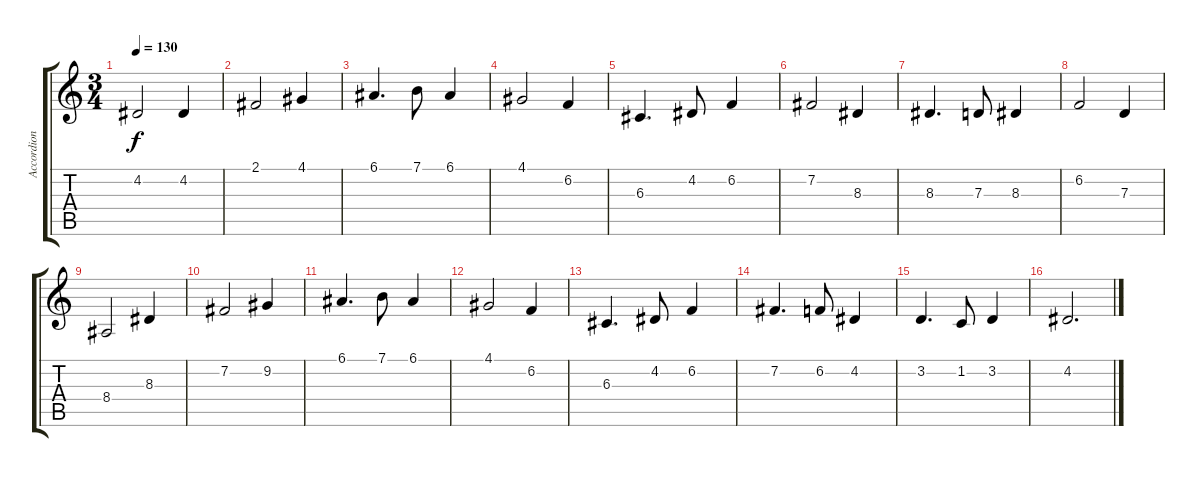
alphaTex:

\track ("Accordion" "Accordion") {instrument accordion}
\staff {score tabs}
\tuning (E4 B3 G3 D3 A2 E2) {hide}
\ts (3 4)
\section ("" "")
\tempo 130
\clef g2
\ks c
4.2.2{dy f} 4.2.4 |
2.1.2 4.1.4 |
6.1.4{d} 7.1.8 6.1.4 |
4.1.2 6.2.4 |
6.3.4{d} 4.2.8 6.2.4 |
7.2.2 8.3.4 |
8.3.4{d} 7.3.8 8.3.4 |
6.2.2 7.3.4 |
8.4.2 8.3.4 |
7.2.2 9.2.4 |
6.1.4{d} 7.1.8 6.1.4 |
4.1.2 6.2.4 |
6.3.4{d} 4.2.8 6.2.4 |
7.2.4{d} 6.2.8 4.2.4 |
3.2.4{d} 1.2.8 3.2.4 |
4.2.2{d}
